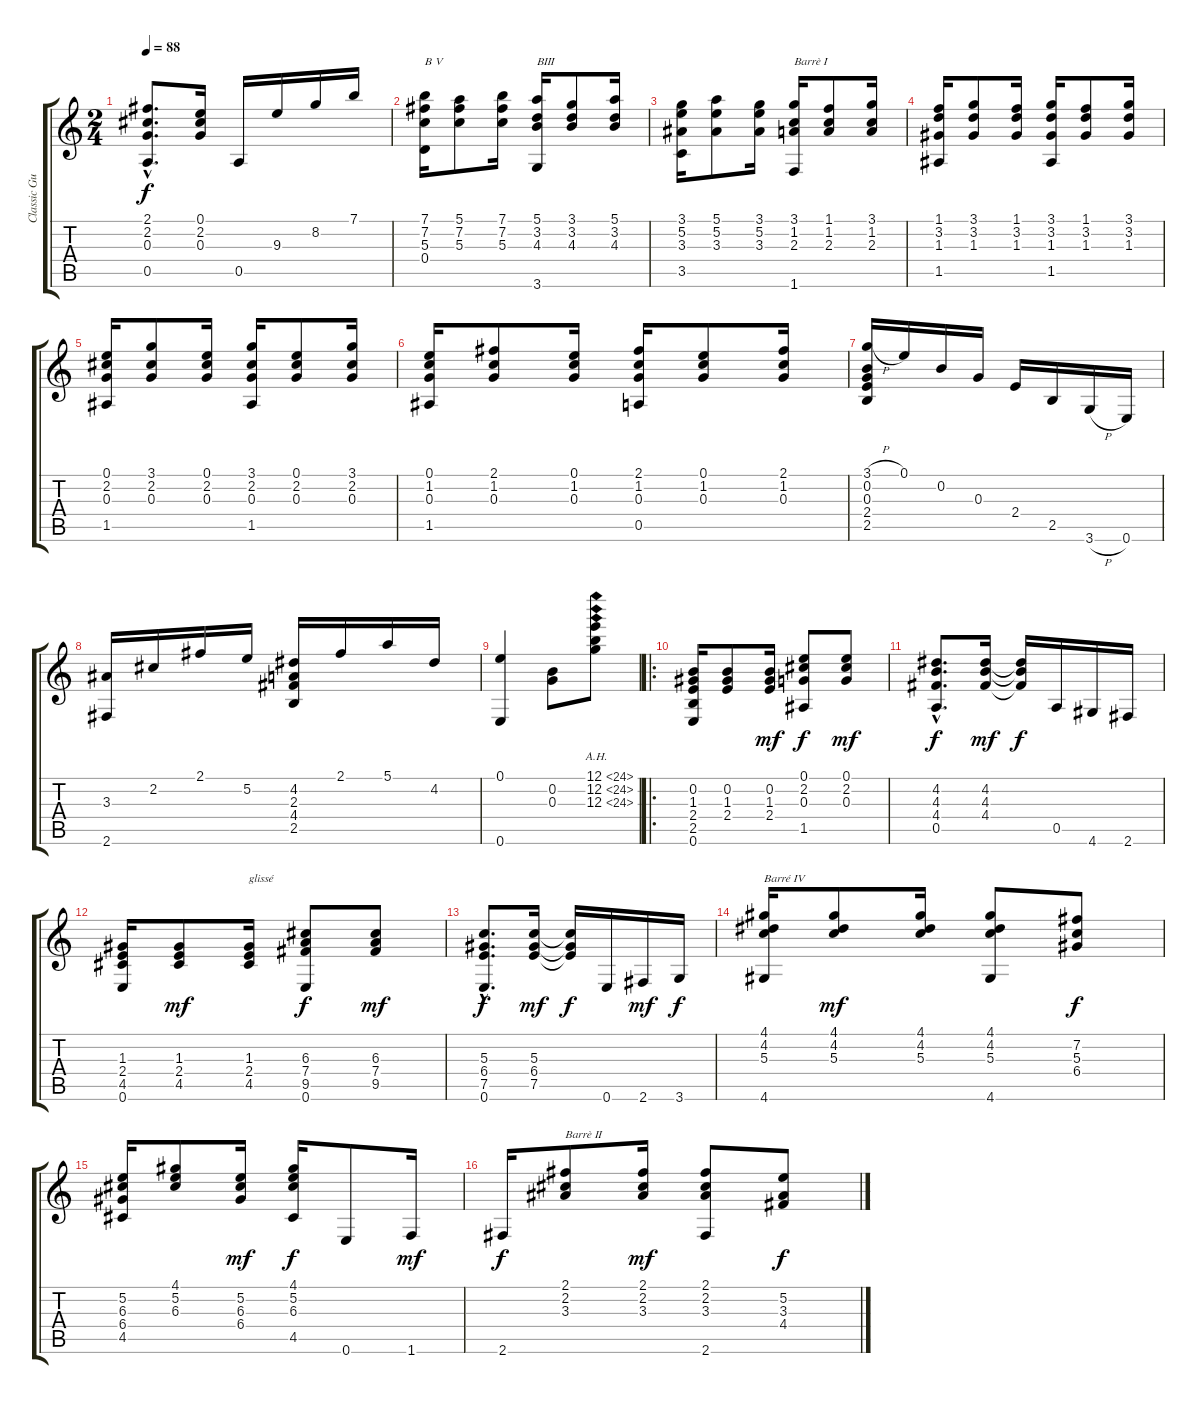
\track ("Classic Guitar" "Classic Gu") {instrument acousticguitarnylon}
\staff {score tabs}
\tuning (E4 B3 G3 D3 A2 E2) {hide}
\ts (2 4)
\tempo 88
\clef g2
\ks c
(2.1{hac} 2.2{hac} 0.3{hac} 0.5{hac}).8{d dy f} (0.1 2.2 0.3).16 0.5.16 9.3.16 8.2.16 7.1.16 |
(7.1 7.2 5.3 0.4).16{txt "B V"} (5.1 7.2 5.3).8 (7.1 7.2 5.3).16 (5.1 3.2 4.3 3.6).16{txt "BIII"} (3.1 3.2 4.3).8 (5.1 3.2 4.3).16 |
(3.1 5.2 3.3 3.5).16 (5.1 5.2 3.3).8 (3.1 5.2 3.3).16 (3.1 1.2 2.3 1.6).16{txt "Barrè I"} (1.1 1.2 2.3).8 (3.1 1.2 2.3).16 |
(1.1 3.2 1.3 1.5).16 (3.1 3.2 1.3).8 (1.1 3.2 1.3).16 (3.1 3.2 1.3 1.5).16 (1.1 3.2 1.3).8 (3.1 3.2 1.3).16 |
(0.1 2.2 0.3 1.5).16 (3.1 2.2 0.3).8 (0.1 2.2 0.3).16 (3.1 2.2 0.3 1.5).16 (0.1 2.2 0.3).8 (3.1 2.2 0.3).16 |
(0.1 1.2 0.3 1.5).16 (2.1 1.2 0.3).8 (0.1 1.2 0.3).16 (2.1 1.2 0.3 0.5).16 (0.1 1.2 0.3).8 (2.1 1.2 0.3).16 |
(3.1{h} 0.2 0.3 2.4 2.5).16 0.1.16 0.2.16 0.3.16 2.4.16 2.5.16 3.6{h}.16 0.6.16 |
(3.3 2.6).16 2.2.16 2.1.16 5.2.16 (4.2 2.3 4.4 2.5).16 2.1.16 5.1.16 4.2.16 |
(0.1 0.6).4 (0.2 0.3).8 (12.1{ah 12} 12.2{ah 12} 12.3{ah 12}).8 |
\ro
(0.2 1.3 2.4 2.5 0.6).16 (0.2 1.3 2.4).8 (0.2 1.3 2.4).16{dy mf} (0.1 2.2 0.3 1.5).8{dy f} (0.1 2.2 0.3).8{dy mf} |
(4.2{hac} 4.3{hac} 4.4{hac} 0.5{hac}).8{d dy f} (4.2 4.3 4.4).16{dy mf} (4.2{t} 4.3{t} 4.4{t}).16{dy f} 0.5.16 4.6.16 2.6.16 |
(1.3 2.4 4.5 0.6).16 (1.3 2.4 4.5).8{dy mf} (1.3 2.4 4.5).16{txt "glissé"} (6.3 7.4 9.5 0.6).8{dy f} (6.3 7.4 9.5).8{dy mf} |
(5.3{hac} 6.4{hac} 7.5{hac} 0.6{hac}).8{d dy f} (5.3 6.4 7.5).16{dy mf} (5.3{t} 6.4{t} 7.5{t}).16{dy f} 0.6.16 2.6.16{dy mf} 3.6.16{dy f} |
(4.1 4.2 5.3 4.6).16{txt "Barré IV"} (4.1 4.2 5.3).8{dy mf} (4.1 4.2 5.3).16 (4.1 4.2 5.3 4.6).8 (7.2 5.3 6.4).8{dy f} |
(5.2 6.3 6.4 4.5).16 (4.1 5.2 6.3).8 (5.2 6.3 6.4).16{dy mf} (4.1 5.2 6.3 4.5).16{dy f} 0.6.8 1.6.16{dy mf} |
2.6.16{dy f} (2.1 2.2 3.3).8{txt "Barrè II"} (2.1 2.2 3.3).16{dy mf} (2.1 2.2 3.3 2.6).8 (5.2 3.3 4.4).8{dy f}
